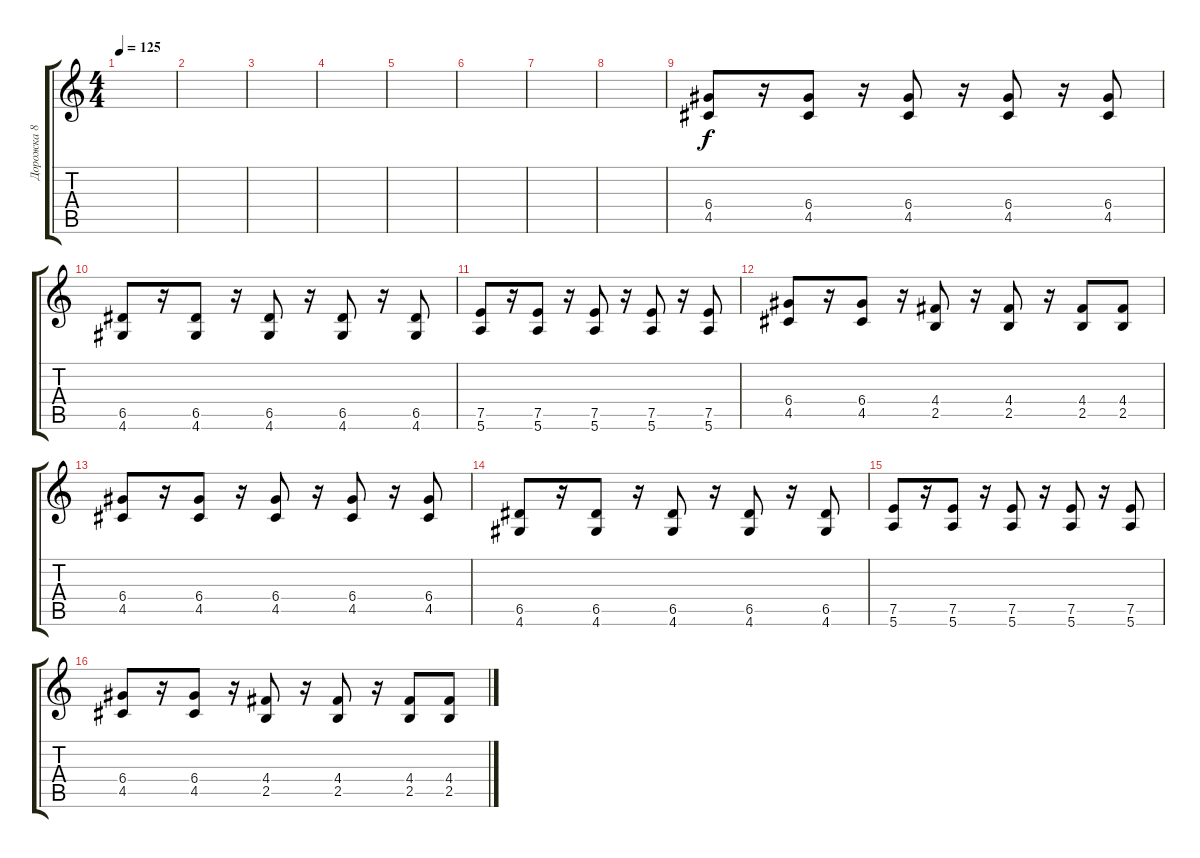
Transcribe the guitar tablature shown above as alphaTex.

\track ("Дорожка 8" "Дорожка 8") {instrument synthbass1}
\staff {score tabs}
\tuning (E4 B3 G3 D3 A2 E2) {hide}
\ts (4 4)
\tempo 125
\clef g2
\ks c
|
|
|
|
|
|
|
|
(6.4 4.5).8 r.16 (6.4 4.5).8 r.16 (6.4 4.5).8 r.16 (6.4 4.5).8 r.16 (6.4 4.5).8 |
(6.5 4.6).8 r.16 (6.5 4.6).8 r.16 (6.5 4.6).8 r.16 (6.5 4.6).8 r.16 (6.5 4.6).8 |
(7.5 5.6).8 r.16 (7.5 5.6).8 r.16 (7.5 5.6).8 r.16 (7.5 5.6).8 r.16 (7.5 5.6).8 |
(6.4 4.5).8 r.16 (6.4 4.5).8 r.16 (4.4 2.5).8 r.16 (4.4 2.5).8 r.16 (4.4 2.5).8 (4.4 2.5).8 |
(6.4 4.5).8 r.16 (6.4 4.5).8 r.16 (6.4 4.5).8 r.16 (6.4 4.5).8 r.16 (6.4 4.5).8 |
(6.5 4.6).8 r.16 (6.5 4.6).8 r.16 (6.5 4.6).8 r.16 (6.5 4.6).8 r.16 (6.5 4.6).8 |
(7.5 5.6).8 r.16 (7.5 5.6).8 r.16 (7.5 5.6).8 r.16 (7.5 5.6).8 r.16 (7.5 5.6).8 |
(6.4 4.5).8 r.16 (6.4 4.5).8 r.16 (4.4 2.5).8 r.16 (4.4 2.5).8 r.16 (4.4 2.5).8 (4.4 2.5).8
